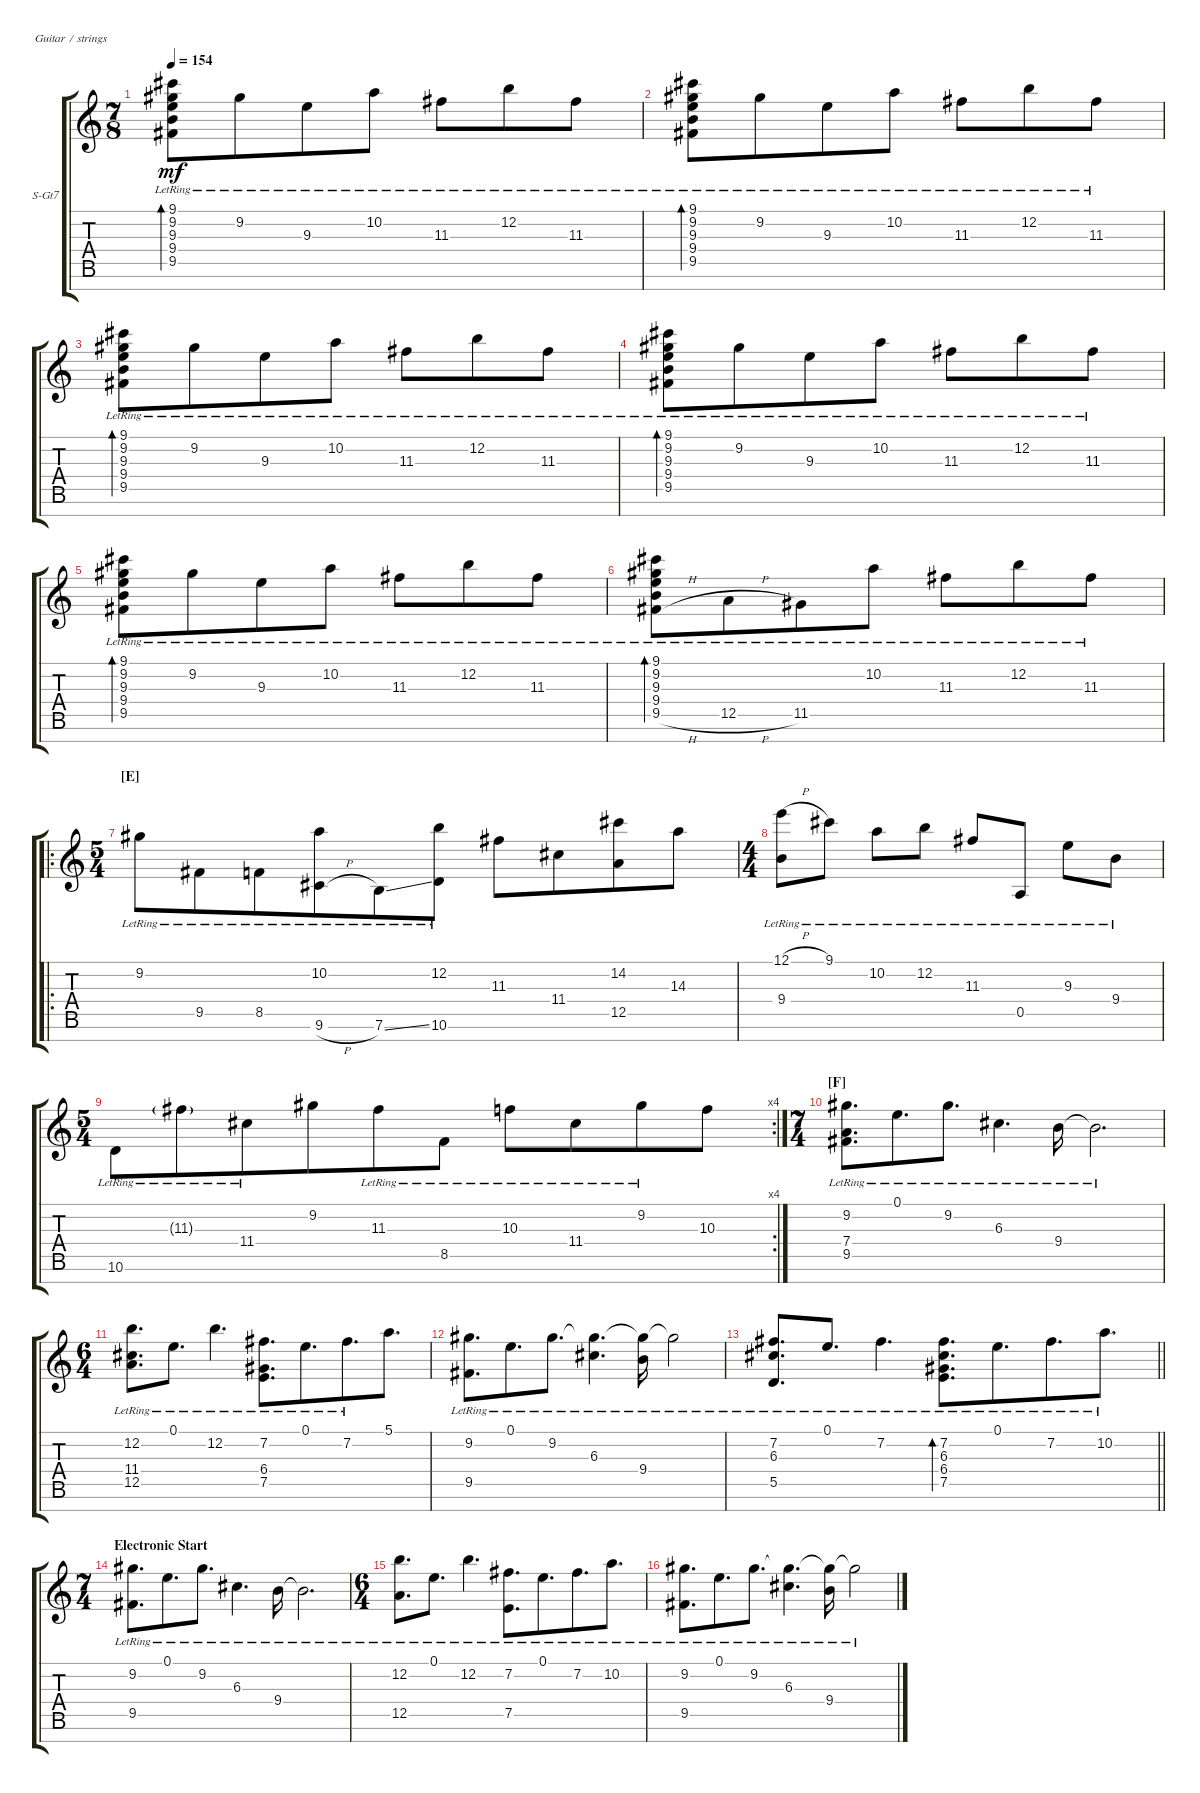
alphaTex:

\bracketExtendMode groupsimilarinstruments
\firstSystemTrackNameOrientation horizontal
\otherSystemsTrackNameOrientation horizontal
\track ("Tosin Abasi - Clean" "S-Gt7") {instrument acousticguitarsteel}
\staff {score tabs}
\tuning (E4 B3 G3 D3 A2 E2 B1)
\ts (7 8)
\tempo 154
\clef g2
\ks c
(9.1{lr} 9.2{lr} 9.3{lr} 9.4{lr} 9.5{lr}).8{bd 240 dy mf} 9.2{lr}.8 9.3{lr}.8 10.2{lr}.8 11.3{lr}.8 12.2{lr}.8 11.3{lr}.8 |
(9.1{lr} 9.2{lr} 9.3{lr} 9.4{lr} 9.5{lr}).8{bd 240} 9.2{lr}.8 9.3{lr}.8 10.2{lr}.8 11.3{lr}.8 12.2{lr}.8 11.3{lr}.8 |
(9.1{lr} 9.2{lr} 9.3{lr} 9.4{lr} 9.5{lr}).8{bd 240} 9.2{lr}.8 9.3{lr}.8 10.2{lr}.8 11.3{lr}.8 12.2{lr}.8 11.3{lr}.8 |
(9.1{lr} 9.2{lr} 9.3{lr} 9.4{lr} 9.5{lr}).8{bd 240} 9.2{lr}.8 9.3{lr}.8 10.2{lr}.8 11.3{lr}.8 12.2{lr}.8 11.3{lr}.8 |
(9.1{lr} 9.2{lr} 9.3{lr} 9.4{lr} 9.5{lr}).8{bd 240} 9.2{lr}.8 9.3{lr}.8 10.2{lr}.8 11.3{lr}.8 12.2{lr}.8 11.3{lr}.8 |
(9.1{lr} 9.2{lr} 9.3{lr} 9.4{lr} 9.5{h}).8{bd 240} 12.5{h lr}.8 11.5{lr}.8 10.2{lr}.8 11.3{lr}.8 12.2{lr}.8 11.3{lr}.8 |
\ro
\ts (5 4)
\beaming (8 6 4)
\section ("E" "")
9.2{lr}.8 9.5{lr}.8 8.5{lr}.8 (10.2{lr} 9.6{h lr}).8 7.6{ss lr}.8 (12.2{lr} 10.6{lr}).8 11.3.8 11.4.8 (14.2 12.5).8 14.3.8 |
\ts (4 4)
\beaming (8 2 2 2 2)
(12.1{h lr} 9.4{lr}).8 9.1{lr}.8 10.2{lr}.8 12.2{lr}.8 11.3{lr}.8 0.5{lr}.8 9.3{lr}.8 9.4{lr}.8 |
\rc 4
\ts (5 4)
\beaming (8 6 4)
10.6{lr}.8 11.3{g lr}.8 11.4{lr}.8 9.2.8 11.3{lr}.8 8.5{lr}.8 10.3{lr}.8 11.4{lr}.8 9.2{lr}.8 10.3.8 |
\ts (7 4)
\beaming (8 6 4 4)
\section ("F" "")
(9.2{lr} 7.4 9.5{lr}).8{d} 0.1{lr}.8{d} 9.2{lr}.8{d} 6.3{lr}.4{d} 9.4{lr}.16 9.4{lr t}.2{d} |
\ts (6 4)
\beaming (8 6 6)
(12.2{lr} 11.4 12.5{lr}).8{d} 0.1{lr}.8{d} 12.2{lr}.4{d} (7.2{lr} 6.4 7.5{lr}).8{d} 0.1{lr}.8{d} 7.2{lr}.8{d} 5.1.8{d} |
(9.2{lr} 9.5{lr}).8{d} 0.1{lr}.8{d} 9.2{lr}.8{d} (6.3{lr} 9.2{lr t}).4{d} (9.4{lr} 9.2{lr t}).16 9.2{lr t}.2 |
\beaming (8 2 2 2 6)
\barLineRight lightlight
(7.2{lr} 6.3 5.5{lr}).8{d} 0.1{lr}.8{d} 7.2{lr}.4{d} (7.2{lr} 6.3{lr} 6.4{lr} 7.5{lr}).8{d bd 480} 0.1{lr}.8{d} 7.2{lr}.8{d} 10.2{lr}.8{d} |
\ts (7 4)
\beaming (8 6 4 4)
\section ("" "Electronic Start")
(9.2{lr} 9.5{lr}).8{d} 0.1{lr}.8{d} 9.2{lr}.8{d} 6.3{lr}.4{d} 9.4{lr}.16 9.4{lr t}.2{d} |
\ts (6 4)
\beaming (8 6 6)
(12.2{lr} 12.5{lr}).8{d} 0.1{lr}.8{d} 12.2{lr}.4{d} (7.2{lr} 7.5{lr}).8{d} 0.1{lr}.8{d} 7.2{lr}.8{d} 10.2{lr}.8{d} |
(9.2{lr} 9.5{lr}).8{d} 0.1{lr}.8{d} 9.2{lr}.8{d} (6.3{lr} 9.2{lr t}).4{d} (9.4{lr} 9.2{lr t}).16 9.2{lr t}.2
